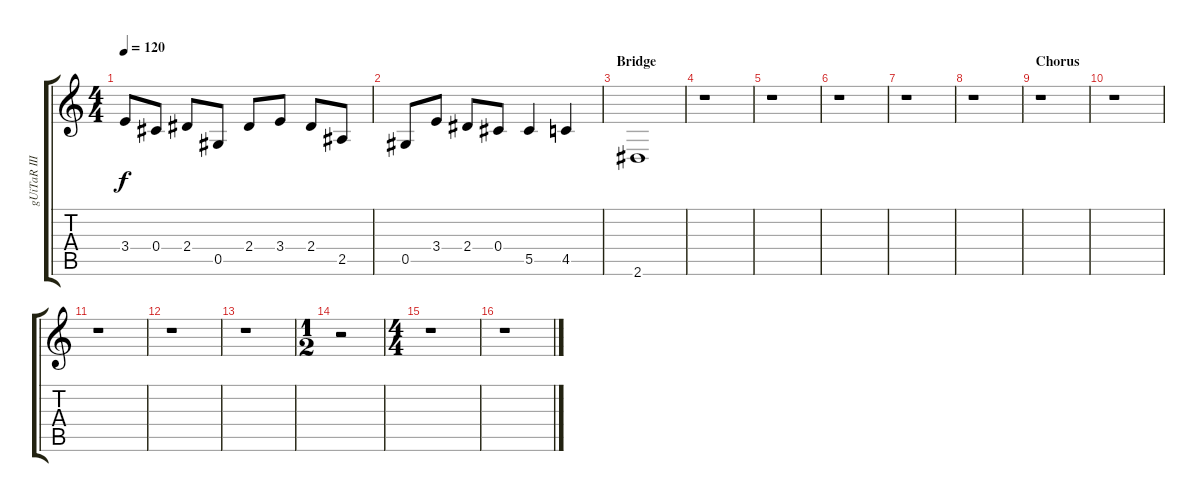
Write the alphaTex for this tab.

\track ("gUiTaR III / vOcAlS" "gUiTaR III") {instrument distortionguitar}
\staff {score tabs}
\tuning (Eb4 Bb3 Gb3 Db3 Ab2 Db2) {hide}
\ts (4 4)
\tempo 120
\clef g2
\ks c
3.4.8{dy f} 0.4.8 2.4.8 0.5.8 2.4.8 3.4.8 2.4.8 2.5.8 |
0.5.8 3.4.8 2.4.8 0.4.8 5.5.4 4.5.4 |
\section ("" "Bridge")
2.6.1 |
r.1 |
r.1 |
r.1 |
r.1 |
r.1 |
\section ("" "Chorus")
r.1 |
r.1 |
r.1 |
r.1 |
r.1 |
\ts (1 2)
r.2 |
\ts (4 4)
r.1 |
r.1
